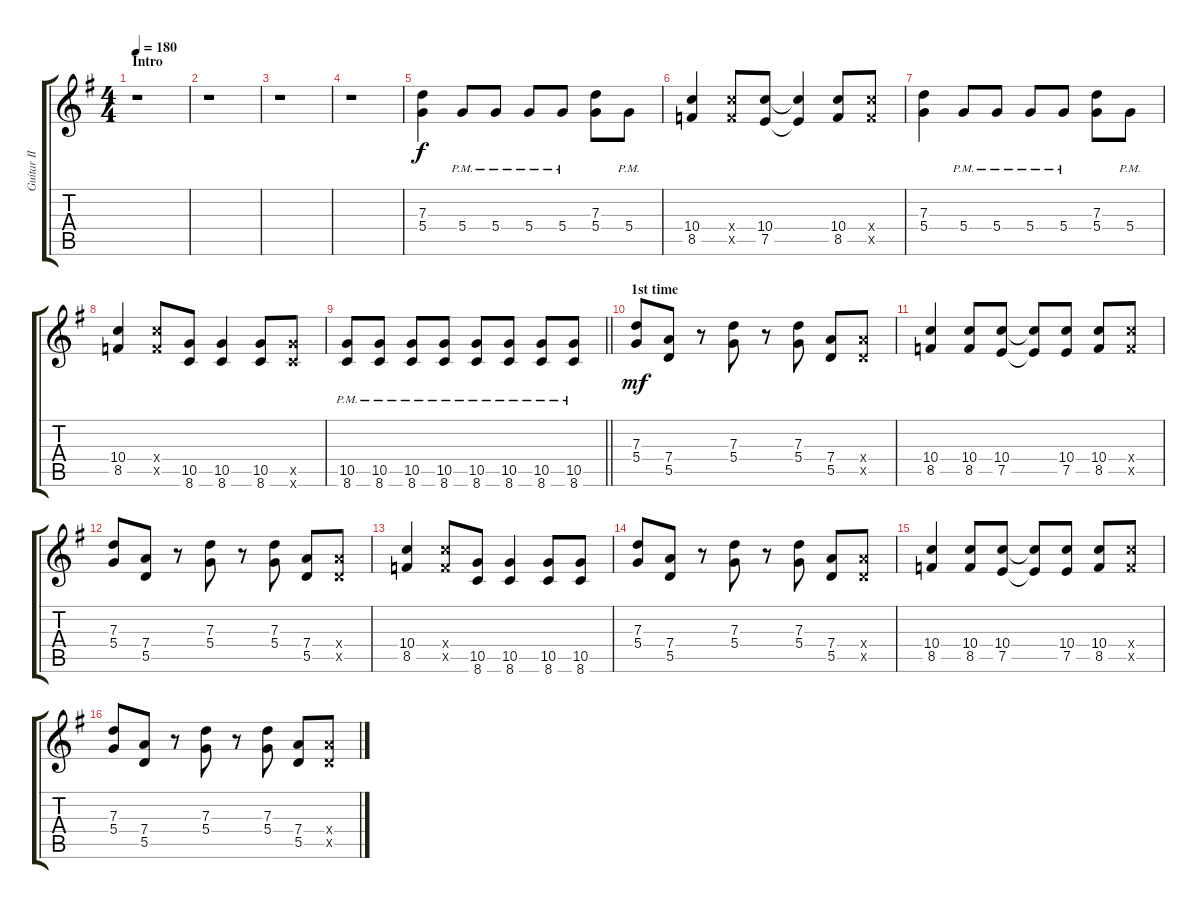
\track ("Guitar II" "Guitar II") {instrument overdrivenguitar}
\staff {score tabs}
\tuning (E4 B3 G3 D3 A2 E2) {hide}
\ts (4 4)
\section ("" "Intro")
\tempo 180
\clef g2
\ks g
r.1{dy f instrument overdrivenguitar} |
r.1 |
r.1 |
r.1 |
(7.3 5.4).4 5.4{pm}.8 5.4{pm}.8 5.4{pm}.8 5.4{pm}.8 (7.3 5.4).8 5.4{pm}.8 |
(10.4 8.5).4 (10.4{x} 8.5{x}).8 (10.4 7.5).8 (10.4{t} 7.5{t}).4 (10.4 8.5).8 (10.4{x} 8.5{x}).8 |
(7.3 5.4).4 5.4{pm}.8 5.4{pm}.8 5.4{pm}.8 5.4{pm}.8 (7.3 5.4).8 5.4{pm}.8 |
(10.4 8.5).4 (10.4{x} 8.5{x}).8 (10.5 8.6).8 (10.5 8.6).4 (10.5 8.6).8 (10.5{x} 8.6{x}).8 |
\barLineRight lightlight
(10.5{pm} 8.6{pm}).8 (10.5{pm} 8.6{pm}).8 (10.5{pm} 8.6{pm}).8 (10.5{pm} 8.6{pm}).8 (10.5{pm} 8.6{pm}).8 (10.5{pm} 8.6{pm}).8 (10.5{pm} 8.6{pm}).8 (10.5{pm} 8.6{pm}).8 |
\section ("" "1st time")
(7.3 5.4).8{dy mf} (7.4 5.5).8 r.8 (7.3 5.4).8 r.8 (7.3 5.4).8 (7.4 5.5).8 (7.4{x} 5.5{x}).8 |
(10.4 8.5).4 (10.4 8.5).8 (10.4 7.5).8 (10.4{t} 7.5{t}).8 (10.4 7.5).8 (10.4 8.5).8 (10.4{x} 8.5{x}).8 |
(7.3 5.4).8 (7.4 5.5).8 r.8 (7.3 5.4).8 r.8 (7.3 5.4).8 (7.4 5.5).8 (7.4{x} 5.5{x}).8 |
(10.4 8.5).4 (10.4{x} 8.5{x}).8 (10.5 8.6).8 (10.5 8.6).4 (10.5 8.6).8 (10.5 8.6).8 |
(7.3 5.4).8 (7.4 5.5).8 r.8 (7.3 5.4).8 r.8 (7.3 5.4).8 (7.4 5.5).8 (7.4{x} 5.5{x}).8 |
(10.4 8.5).4 (10.4 8.5).8 (10.4 7.5).8 (10.4{t} 7.5{t}).8 (10.4 7.5).8 (10.4 8.5).8 (10.4{x} 8.5{x}).8 |
(7.3 5.4).8 (7.4 5.5).8 r.8 (7.3 5.4).8 r.8 (7.3 5.4).8 (7.4 5.5).8 (7.4{x} 5.5{x}).8
